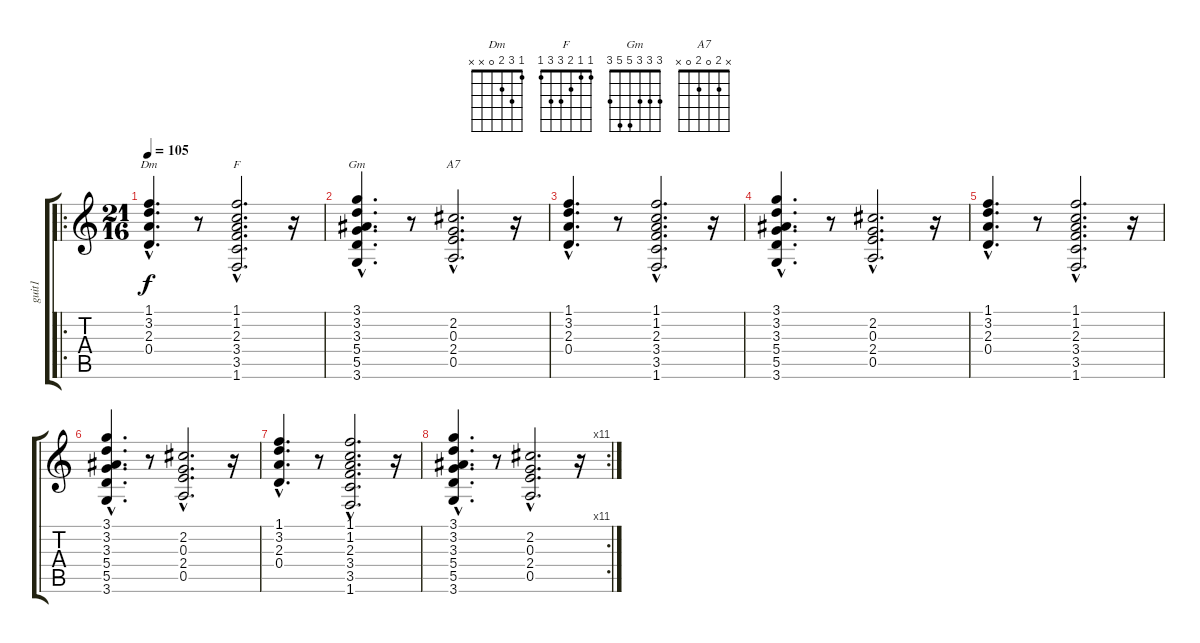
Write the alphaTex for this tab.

\track ("guit1" "guit1") {instrument acousticguitarnylon}
\staff {score tabs}
\tuning (E4 B3 G3 D3 A2 E2) {hide}
\chord ("Dm" 1 3 2 0 x x)
\chord ("F" 1 1 2 3 3 1)
\chord ("Gm" 3 3 3 5 5 3)
\chord ("A7" x 2 0 2 0 x)
\ro
\ts (21 16)
\tempo 105
\clef g2
\ks c
(1.1{hac} 3.2{hac} 2.3{hac} 0.4{hac}).4{d ch "Dm" dy f instrument acousticguitarnylon} r.8 (1.1{hac} 1.2{hac} 2.3{hac} 3.4{hac} 3.5{hac} 1.6{hac}).2{d ch "F"} r.16 |
(3.1{hac} 3.2{hac} 3.3{hac} 5.4{hac} 5.5{hac} 3.6{hac}).4{d ch "Gm"} r.8 (2.2{hac} 0.3{hac} 2.4{hac} 0.5{hac}).2{d ch "A7"} r.16 |
(1.1{hac} 3.2{hac} 2.3{hac} 0.4{hac}).4{d} r.8 (1.1{hac} 1.2{hac} 2.3{hac} 3.4{hac} 3.5{hac} 1.6{hac}).2{d} r.16 |
(3.1{hac} 3.2{hac} 3.3{hac} 5.4{hac} 5.5{hac} 3.6{hac}).4{d} r.8 (2.2{hac} 0.3{hac} 2.4{hac} 0.5{hac}).2{d} r.16 |
(1.1{hac} 3.2{hac} 2.3{hac} 0.4{hac}).4{d} r.8 (1.1{hac} 1.2{hac} 2.3{hac} 3.4{hac} 3.5{hac} 1.6{hac}).2{d} r.16 |
(3.1{hac} 3.2{hac} 3.3{hac} 5.4{hac} 5.5{hac} 3.6{hac}).4{d} r.8 (2.2{hac} 0.3{hac} 2.4{hac} 0.5{hac}).2{d} r.16 |
(1.1{hac} 3.2{hac} 2.3{hac} 0.4{hac}).4{d} r.8 (1.1{hac} 1.2{hac} 2.3{hac} 3.4{hac} 3.5{hac} 1.6{hac}).2{d} r.16 |
\rc 11
(3.1{hac} 3.2{hac} 3.3{hac} 5.4{hac} 5.5{hac} 3.6{hac}).4{d} r.8 (2.2{hac} 0.3{hac} 2.4{hac} 0.5{hac}).2{d} r.16
